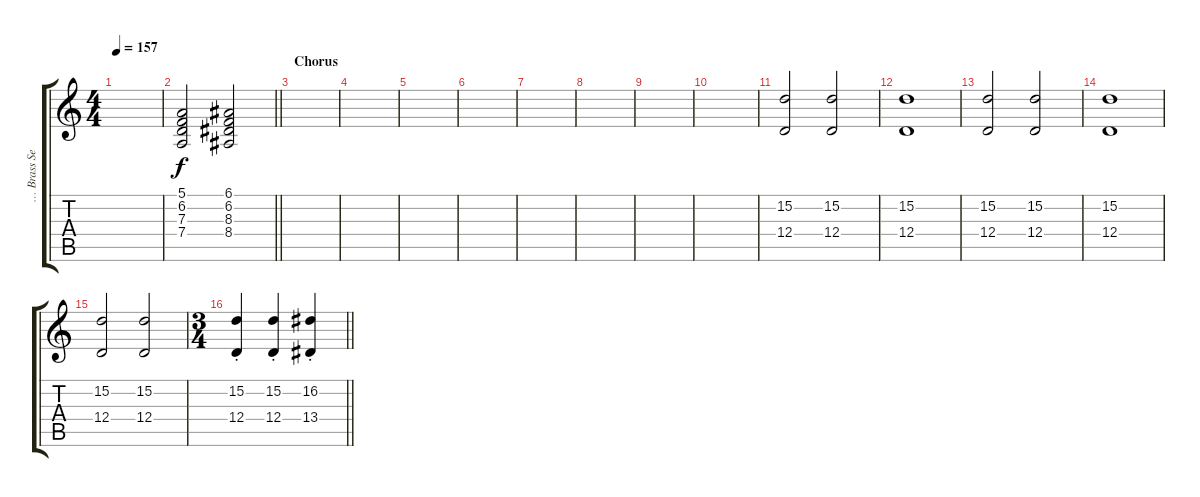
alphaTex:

\track ("… Brass Section …" "… Brass Se") {instrument stringensemble1}
\staff {score tabs}
\tuning (E4 B3 G3 D3 A2 E2) {hide}
\ts (4 4)
\tempo 157
\clef g2
\ks c
|
\barLineRight lightlight
(5.1 6.2 7.3 7.4).2 (6.1 6.2 8.3 8.4).2 |
\section ("" "Chorus")
|
|
|
|
|
|
|
|
(15.2 12.4).2 (15.2 12.4).2 |
(15.2 12.4).1 |
(15.2 12.4).2 (15.2 12.4).2 |
(15.2 12.4).1 |
(15.2 12.4).2 (15.2 12.4).2 |
\ts (3 4)
\barLineRight lightlight
(15.2{st} 12.4{st}).4 (15.2{st} 12.4{st}).4 (16.2{st} 13.4{st}).4
